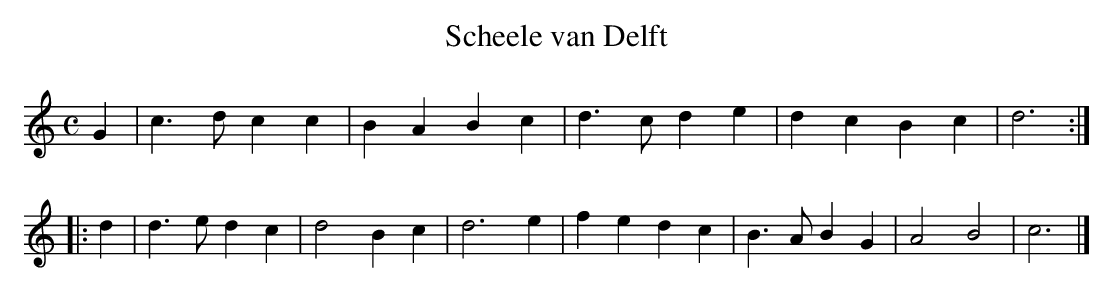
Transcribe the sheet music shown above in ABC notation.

X:1
T:Scheele van Delft
M:C
K:Cmaj
G2|c3dc2c2|B2A2B2c2|d3cd2e2|d2c2B2c2|d6:|
|:d2|d3ed2c2|d4B2c2|d6e2|f2e2d2c2|B3AB2G2|A4B4|c6|]
